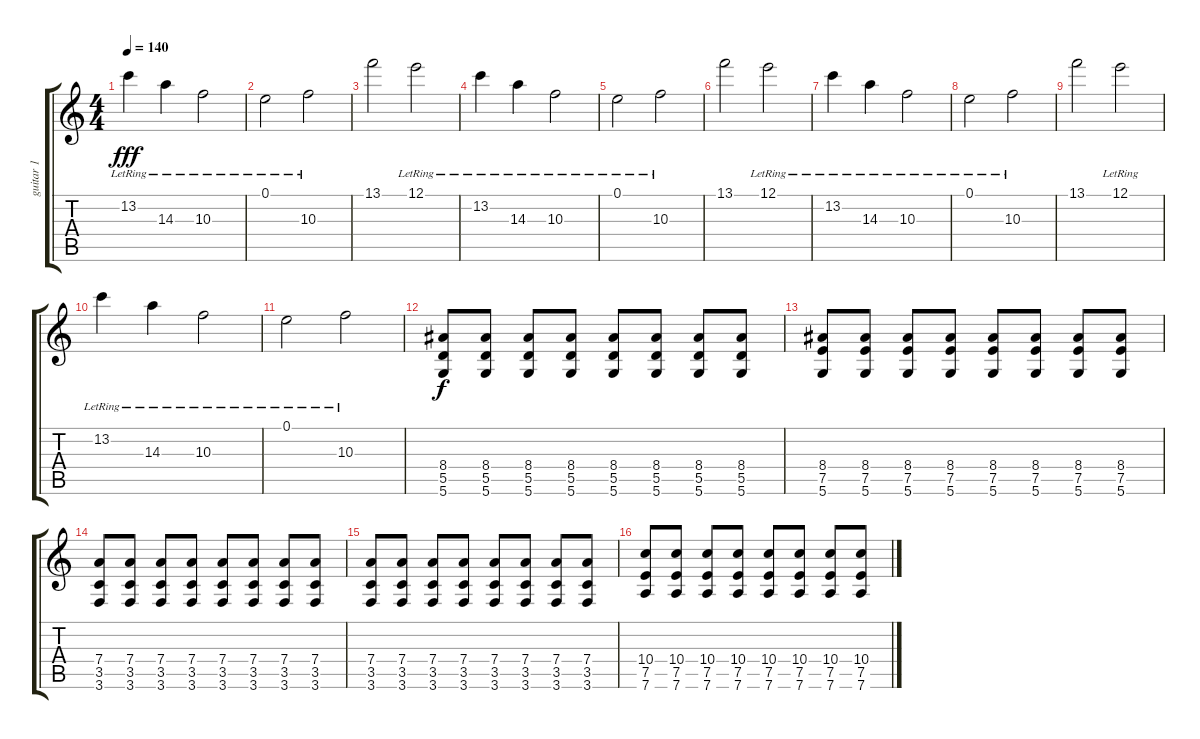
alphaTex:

\track ("guitar 1" "guitar 1") {instrument overdrivenguitar}
\staff {score tabs}
\tuning (E4 B3 G3 D3 A2 D2) {hide}
\ts (4 4)
\tempo 140
\clef g2
\ks c
13.2{lr}.4{dy fff} 14.3{lr}.4 10.3{lr}.2 |
0.1{lr}.2 10.3{lr}.2 |
13.1.2 12.1{lr}.2 |
13.2{lr}.4 14.3{lr}.4 10.3{lr}.2 |
0.1{lr}.2 10.3{lr}.2 |
13.1.2 12.1{lr}.2 |
13.2{lr}.4 14.3{lr}.4 10.3{lr}.2 |
0.1{lr}.2 10.3{lr}.2 |
13.1.2 12.1{lr}.2 |
13.2{lr}.4 14.3{lr}.4 10.3{lr}.2 |
0.1{lr}.2 10.3{lr}.2 |
(8.4 5.5 5.6).8{dy f} (8.4 5.5 5.6).8 (8.4 5.5 5.6).8 (8.4 5.5 5.6).8 (8.4 5.5 5.6).8 (8.4 5.5 5.6).8 (8.4 5.5 5.6).8 (8.4 5.5 5.6).8 |
(8.4 7.5 5.6).8 (8.4 7.5 5.6).8 (8.4 7.5 5.6).8 (8.4 7.5 5.6).8 (8.4 7.5 5.6).8 (8.4 7.5 5.6).8 (8.4 7.5 5.6).8 (8.4 7.5 5.6).8 |
(7.4 3.5 3.6).8 (7.4 3.5 3.6).8 (7.4 3.5 3.6).8 (7.4 3.5 3.6).8 (7.4 3.5 3.6).8 (7.4 3.5 3.6).8 (7.4 3.5 3.6).8 (7.4 3.5 3.6).8 |
(7.4 3.5 3.6).8 (7.4 3.5 3.6).8 (7.4 3.5 3.6).8 (7.4 3.5 3.6).8 (7.4 3.5 3.6).8 (7.4 3.5 3.6).8 (7.4 3.5 3.6).8 (7.4 3.5 3.6).8 |
(10.4 7.5 7.6).8 (10.4 7.5 7.6).8 (10.4 7.5 7.6).8 (10.4 7.5 7.6).8 (10.4 7.5 7.6).8 (10.4 7.5 7.6).8 (10.4 7.5 7.6).8 (10.4 7.5 7.6).8
